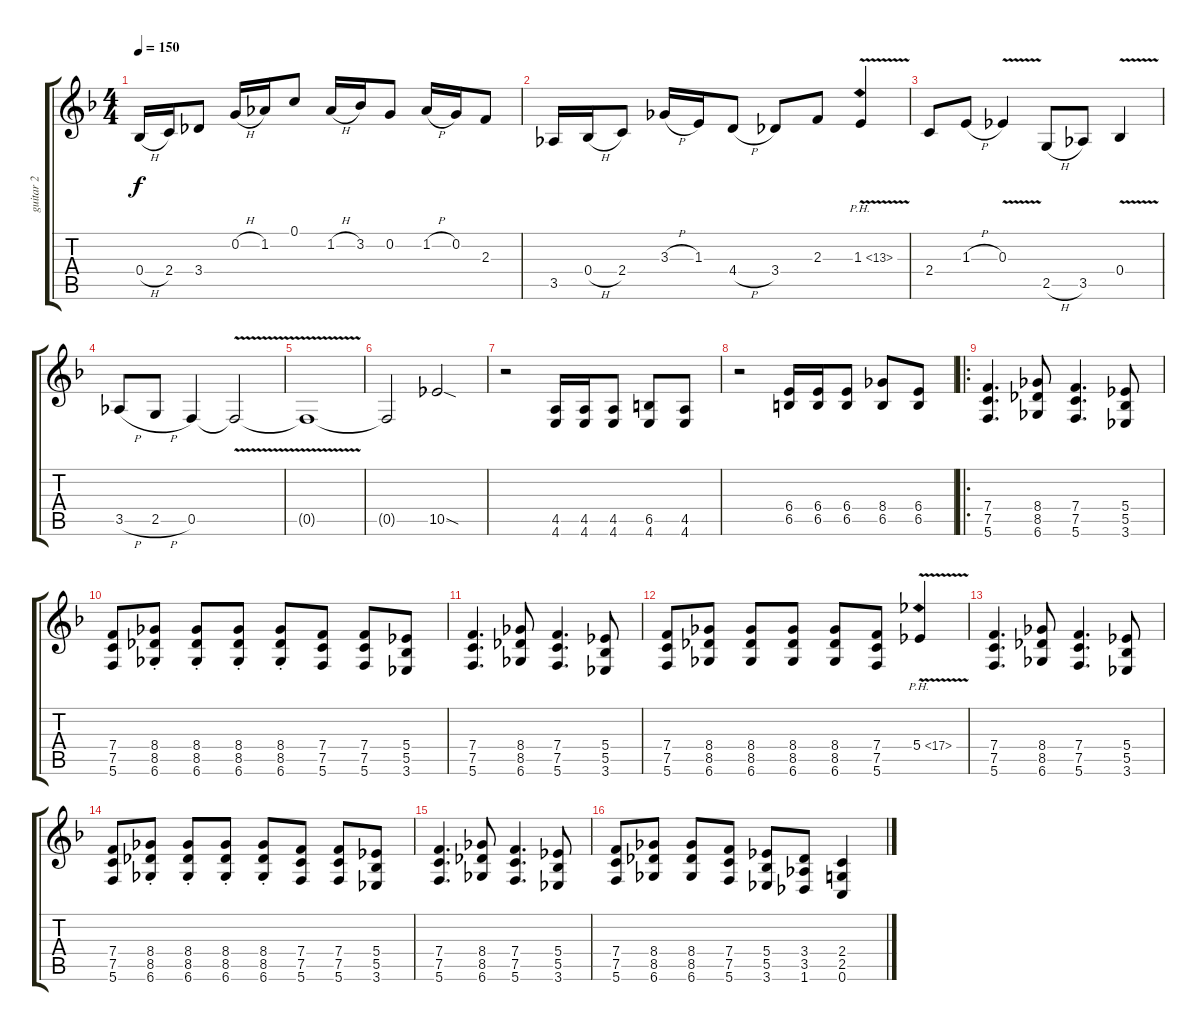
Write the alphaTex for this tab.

\track ("guitar 2" "guitar 2") {instrument distortionguitar}
\staff {score tabs}
\tuning (C4 G3 Eb3 Bb2 F2 C2) {hide}
\ts (4 4)
\tempo 150
\clef g2
\ks dminor
0.4{h}.16{dy f} 2.4.16 3.4.8 0.2{h}.16 1.2.16 0.1.8 1.2{h}.16 3.2.16 0.2.8 1.2{h}.16 0.2.16 2.3.8 |
3.5.16 0.4{h}.16 2.4.8 3.3{h}.16 1.3.16 4.4{h}.8 3.4.8 2.3.8 1.3{ph 12 v}.4 |
2.4.8 1.3{h}.8 0.3{v}.4 2.5{h}.8 3.5.8 0.4{v}.4 |
3.5{h}.8 2.5{h}.8 0.5.4 0.5{v t}.2 |
0.5{t}.1 |
0.5{t}.2 10.5{sod}.2 |
r.2 (4.5 4.6).16 (4.5 4.6).16 (4.5 4.6).8 (6.5 4.6).8 (4.5 4.6).8 |
r.2 (6.4 6.5).16 (6.4 6.5).16 (6.4 6.5).8 (8.4 6.5).8 (6.4 6.5).8 |
\ro
(7.4 7.5 5.6).4{d} (8.4 8.5 6.6).8 (7.4 7.5 5.6).4{d} (5.4 5.5 3.6).8 |
(7.4 7.5 5.6).8 (8.4{st} 8.5{st} 6.6{st}).8 (8.4{st} 8.5{st} 6.6{st}).8 (8.4{st} 8.5{st} 6.6{st}).8 (8.4{st} 8.5{st} 6.6{st}).8 (7.4 7.5 5.6).8 (7.4 7.5 5.6).8 (5.4 5.5 3.6).8 |
(7.4 7.5 5.6).4{d} (8.4 8.5 6.6).8 (7.4 7.5 5.6).4{d} (5.4 5.5 3.6).8 |
(7.4 7.5 5.6).8 (8.4 8.5 6.6).8 (8.4 8.5 6.6).8 (8.4 8.5 6.6).8 (8.4 8.5 6.6).8 (7.4 7.5 5.6).8 5.4{ph 12 v}.4 |
(7.4 7.5 5.6).4{d} (8.4 8.5 6.6).8 (7.4 7.5 5.6).4{d} (5.4 5.5 3.6).8 |
(7.4 7.5 5.6).8 (8.4{st} 8.5{st} 6.6{st}).8 (8.4{st} 8.5{st} 6.6{st}).8 (8.4{st} 8.5{st} 6.6{st}).8 (8.4{st} 8.5{st} 6.6{st}).8 (7.4 7.5 5.6).8 (7.4 7.5 5.6).8 (5.4 5.5 3.6).8 |
(7.4 7.5 5.6).4{d} (8.4 8.5 6.6).8 (7.4 7.5 5.6).4{d} (5.4 5.5 3.6).8 |
(7.4 7.5 5.6).8 (8.4 8.5 6.6).8 (8.4 8.5 6.6).8 (7.4 7.5 5.6).8 (5.4 5.5 3.6).8 (3.4 3.5 1.6).8 (2.4 2.5 0.6).4
